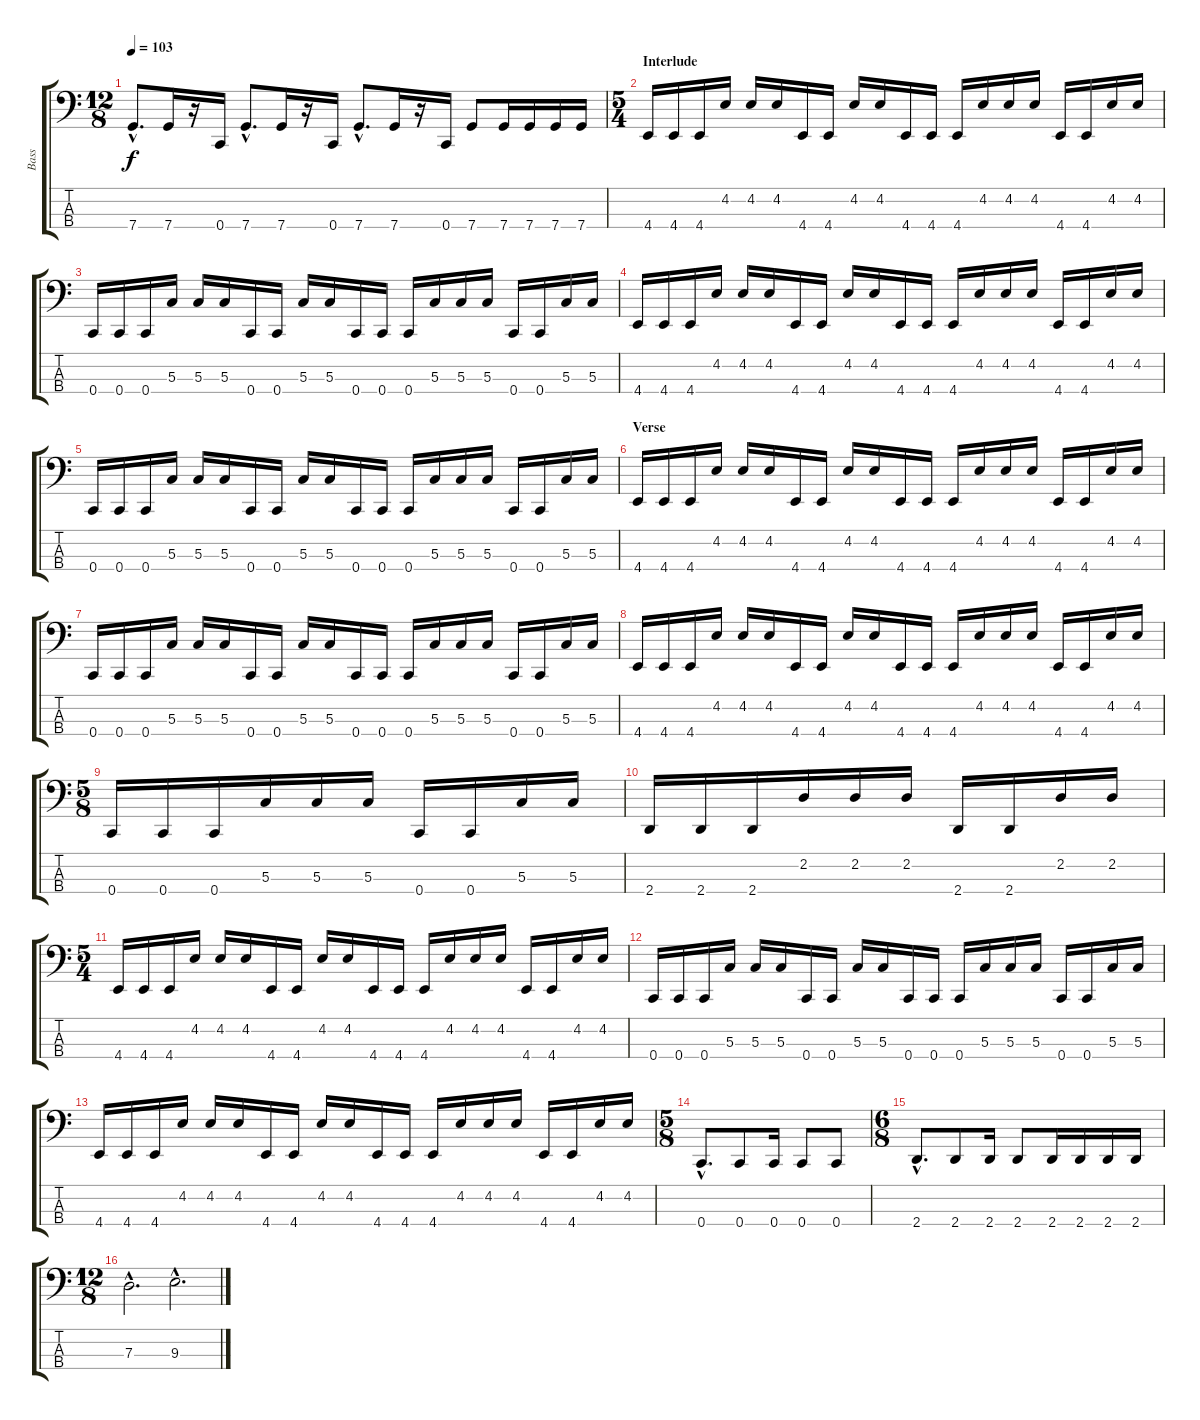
\track ("Bass" "Bass") {instrument electricbasspick}
\staff {score tabs}
\tuning (F2 C2 G1 C1) {hide}
\ts (12 8)
\tempo 103
\clef f4
\ks c
7.4{hac}.8{d dy f} 7.4.16 r.16 0.4.16 7.4{hac}.8{d} 7.4.16 r.16 0.4.16 7.4{hac}.8{d} 7.4.16 r.16 0.4.16 7.4.8 7.4.16 7.4.16 7.4.16 7.4.16 |
\ts (5 4)
\section ("" "Interlude")
4.4.16 4.4.16 4.4.16 4.2.16 4.2.16 4.2.16 4.4.16 4.4.16 4.2.16 4.2.16 4.4.16 4.4.16 4.4.16 4.2.16 4.2.16 4.2.16 4.4.16 4.4.16 4.2.16 4.2.16 |
0.4.16 0.4.16 0.4.16 5.3.16 5.3.16 5.3.16 0.4.16 0.4.16 5.3.16 5.3.16 0.4.16 0.4.16 0.4.16 5.3.16 5.3.16 5.3.16 0.4.16 0.4.16 5.3.16 5.3.16 |
4.4.16 4.4.16 4.4.16 4.2.16 4.2.16 4.2.16 4.4.16 4.4.16 4.2.16 4.2.16 4.4.16 4.4.16 4.4.16 4.2.16 4.2.16 4.2.16 4.4.16 4.4.16 4.2.16 4.2.16 |
0.4.16 0.4.16 0.4.16 5.3.16 5.3.16 5.3.16 0.4.16 0.4.16 5.3.16 5.3.16 0.4.16 0.4.16 0.4.16 5.3.16 5.3.16 5.3.16 0.4.16 0.4.16 5.3.16 5.3.16 |
\section ("" "Verse")
4.4.16 4.4.16 4.4.16 4.2.16 4.2.16 4.2.16 4.4.16 4.4.16 4.2.16 4.2.16 4.4.16 4.4.16 4.4.16 4.2.16 4.2.16 4.2.16 4.4.16 4.4.16 4.2.16 4.2.16 |
0.4.16 0.4.16 0.4.16 5.3.16 5.3.16 5.3.16 0.4.16 0.4.16 5.3.16 5.3.16 0.4.16 0.4.16 0.4.16 5.3.16 5.3.16 5.3.16 0.4.16 0.4.16 5.3.16 5.3.16 |
4.4.16 4.4.16 4.4.16 4.2.16 4.2.16 4.2.16 4.4.16 4.4.16 4.2.16 4.2.16 4.4.16 4.4.16 4.4.16 4.2.16 4.2.16 4.2.16 4.4.16 4.4.16 4.2.16 4.2.16 |
\ts (5 8)
0.4.16 0.4.16 0.4.16 5.3.16 5.3.16 5.3.16 0.4.16 0.4.16 5.3.16 5.3.16 |
2.4.16 2.4.16 2.4.16 2.2.16 2.2.16 2.2.16 2.4.16 2.4.16 2.2.16 2.2.16 |
\ts (5 4)
4.4.16 4.4.16 4.4.16 4.2.16 4.2.16 4.2.16 4.4.16 4.4.16 4.2.16 4.2.16 4.4.16 4.4.16 4.4.16 4.2.16 4.2.16 4.2.16 4.4.16 4.4.16 4.2.16 4.2.16 |
0.4.16 0.4.16 0.4.16 5.3.16 5.3.16 5.3.16 0.4.16 0.4.16 5.3.16 5.3.16 0.4.16 0.4.16 0.4.16 5.3.16 5.3.16 5.3.16 0.4.16 0.4.16 5.3.16 5.3.16 |
4.4.16 4.4.16 4.4.16 4.2.16 4.2.16 4.2.16 4.4.16 4.4.16 4.2.16 4.2.16 4.4.16 4.4.16 4.4.16 4.2.16 4.2.16 4.2.16 4.4.16 4.4.16 4.2.16 4.2.16 |
\ts (5 8)
0.4{hac}.8{d} 0.4.8 0.4.16 0.4.8 0.4.8 |
\ts (6 8)
2.4{hac}.8{d} 2.4.8 2.4.16 2.4.8 2.4.16 2.4.16 2.4.16 2.4.16 |
\ts (12 8)
7.3{hac}.2{d} 9.3{hac}.2{d}
